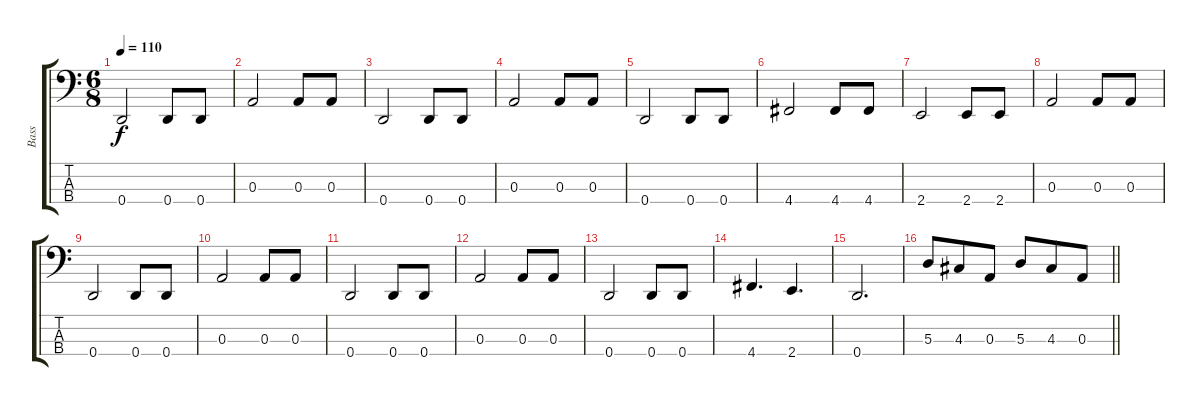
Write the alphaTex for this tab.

\track ("Bass" "Bass") {instrument electricbassfinger}
\staff {score tabs}
\tuning (G2 D2 A1 D1) {hide}
\ts (6 8)
\tempo 110
\clef f4
\ks c
0.4.2{dy f} 0.4.8 0.4.8 |
0.3.2 0.3.8 0.3.8 |
0.4.2 0.4.8 0.4.8 |
0.3.2 0.3.8 0.3.8 |
0.4.2 0.4.8 0.4.8 |
4.4.2 4.4.8 4.4.8 |
2.4.2 2.4.8 2.4.8 |
0.3.2 0.3.8 0.3.8 |
0.4.2 0.4.8 0.4.8 |
0.3.2 0.3.8 0.3.8 |
0.4.2 0.4.8 0.4.8 |
0.3.2 0.3.8 0.3.8 |
0.4.2 0.4.8 0.4.8 |
4.4.4{d} 2.4.4{d} |
0.4.2{d} |
\barLineRight lightlight
5.3.8 4.3.8 0.3.8 5.3.8 4.3.8 0.3.8
